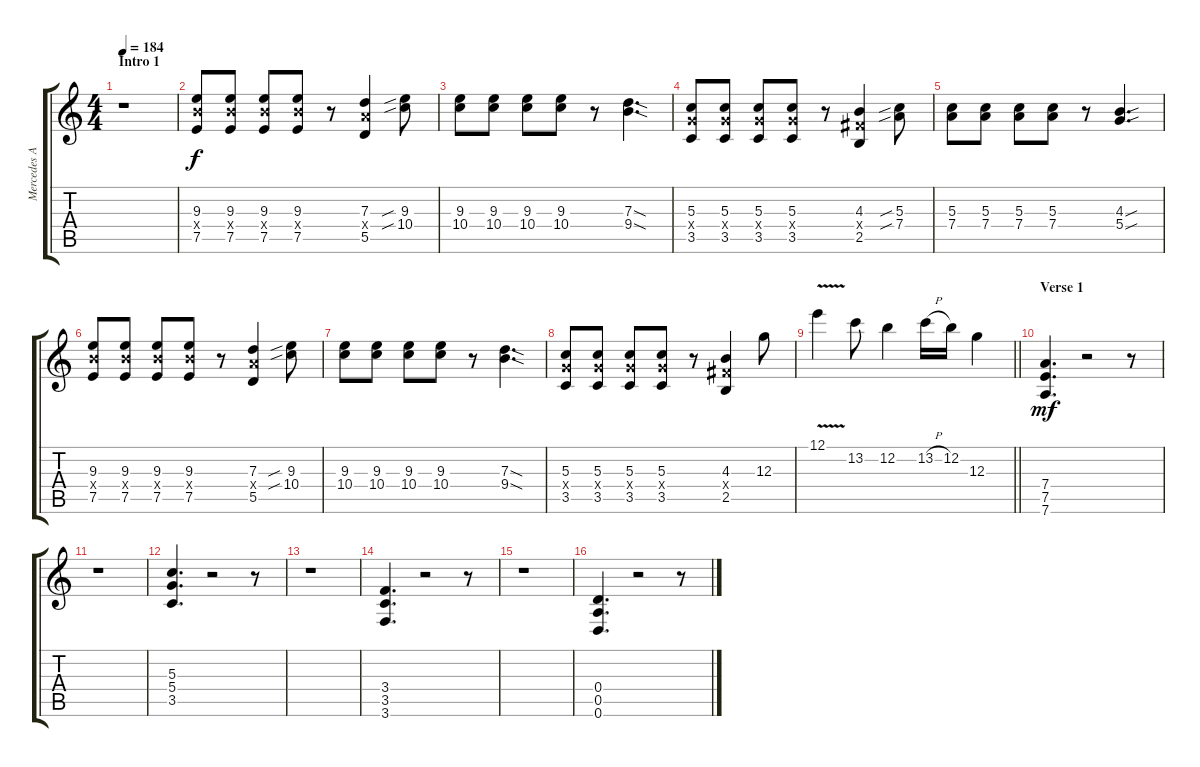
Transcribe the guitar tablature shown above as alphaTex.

\track ("Mercedes Arn-Horn (Lead Guitar)" "Mercedes A") {instrument distortionguitar}
\staff {score tabs}
\tuning (E4 B3 G3 D3 A2 D2) {hide}
\ts (4 4)
\section ("" "Intro 1")
\tempo 184
\clef g2
\ks c
r.1{dy f instrument distortionguitar} |
(9.3 9.4{x} 7.5).8 (9.3 9.4{x} 7.5).8 (9.3 9.4{x} 7.5).8 (9.3 9.4{x} 7.5).8 r.8 (7.3 7.4{x} 5.5).4 (9.3{sib} 10.4{sib}).8 |
(9.3 10.4).8 (9.3 10.4).8 (9.3 10.4).8 (9.3 10.4).8 r.8 (7.3{sod} 9.4{sod}).4{d} |
(5.3 5.4{x} 3.5).8 (5.3 5.4{x} 3.5).8 (5.3 5.4{x} 3.5).8 (5.3 5.4{x} 3.5).8 r.8 (4.3 4.4{x} 2.5).4 (5.3{sib} 7.4{sib}).8 |
(5.3 7.4).8 (5.3 7.4).8 (5.3 7.4).8 (5.3 7.4).8 r.8 (4.3{sou} 5.4{sou}).4{d} |
(9.3 9.4{x} 7.5).8 (9.3 9.4{x} 7.5).8 (9.3 9.4{x} 7.5).8 (9.3 9.4{x} 7.5).8 r.8 (7.3 7.4{x} 5.5).4 (9.3{sib} 10.4{sib}).8 |
(9.3 10.4).8 (9.3 10.4).8 (9.3 10.4).8 (9.3 10.4).8 r.8 (7.3{sod} 9.4{sod}).4{d} |
(5.3 5.4{x} 3.5).8 (5.3 5.4{x} 3.5).8 (5.3 5.4{x} 3.5).8 (5.3 5.4{x} 3.5).8 r.8 (4.3 4.4{x} 2.5).4 12.3.8 |
\barLineRight lightlight
12.1{v}.4 13.2.8 12.2.4 13.2{h}.16 12.2.16 12.3.4 |
\section ("" "Verse 1")
(7.4 7.5 7.6).4{d dy mf} r.2 r.8 |
r.1 |
(5.3 5.4 3.5).4{d} r.2 r.8 |
r.1 |
(3.4 3.5 3.6).4{d} r.2 r.8 |
r.1 |
(0.4 0.5 0.6).4{d} r.2 r.8
